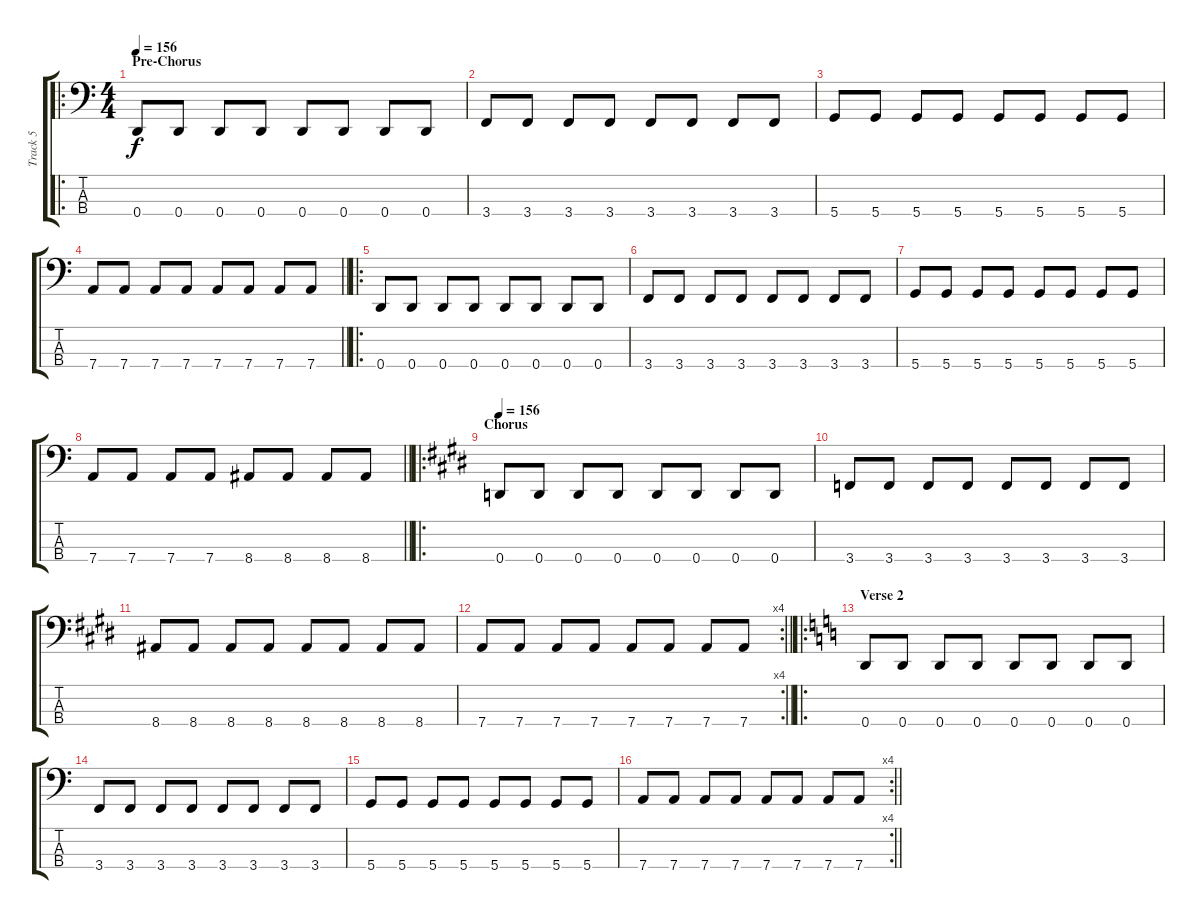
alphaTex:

\track ("Track 5" "Track 5") {instrument electricbasspick}
\staff {score tabs}
\tuning (G2 D2 A1 D1) {hide}
\ro
\ts (4 4)
\section ("" "Pre-Chorus")
\tempo 156
\clef f4
\ks c
0.4.8{dy f} 0.4.8 0.4.8 0.4.8 0.4.8 0.4.8 0.4.8 0.4.8 |
3.4.8 3.4.8 3.4.8 3.4.8 3.4.8 3.4.8 3.4.8 3.4.8 |
5.4.8 5.4.8 5.4.8 5.4.8 5.4.8 5.4.8 5.4.8 5.4.8 |
\barLineRight lightlight
7.4.8 7.4.8 7.4.8 7.4.8 7.4.8 7.4.8 7.4.8 7.4.8 |
\ro
0.4.8 0.4.8 0.4.8 0.4.8 0.4.8 0.4.8 0.4.8 0.4.8 |
3.4.8 3.4.8 3.4.8 3.4.8 3.4.8 3.4.8 3.4.8 3.4.8 |
5.4.8 5.4.8 5.4.8 5.4.8 5.4.8 5.4.8 5.4.8 5.4.8 |
\barLineRight lightlight
7.4.8 7.4.8 7.4.8 7.4.8 8.4.8 8.4.8 8.4.8 8.4.8 |
\ro
\section ("" "Chorus")
\tempo 156
\ks c#minor
0.4.8 0.4.8 0.4.8 0.4.8 0.4.8 0.4.8 0.4.8 0.4.8 |
3.4.8 3.4.8 3.4.8 3.4.8 3.4.8 3.4.8 3.4.8 3.4.8 |
8.4.8 8.4.8 8.4.8 8.4.8 8.4.8 8.4.8 8.4.8 8.4.8 |
\rc 4
\barLineRight lightlight
7.4.8 7.4.8 7.4.8 7.4.8 7.4.8 7.4.8 7.4.8 7.4.8 |
\ro
\section ("" "Verse 2")
\ks c
0.4.8 0.4.8 0.4.8 0.4.8 0.4.8 0.4.8 0.4.8 0.4.8 |
3.4.8 3.4.8 3.4.8 3.4.8 3.4.8 3.4.8 3.4.8 3.4.8 |
5.4.8 5.4.8 5.4.8 5.4.8 5.4.8 5.4.8 5.4.8 5.4.8 |
\rc 4
\barLineRight lightlight
7.4.8 7.4.8 7.4.8 7.4.8 7.4.8 7.4.8 7.4.8 7.4.8
